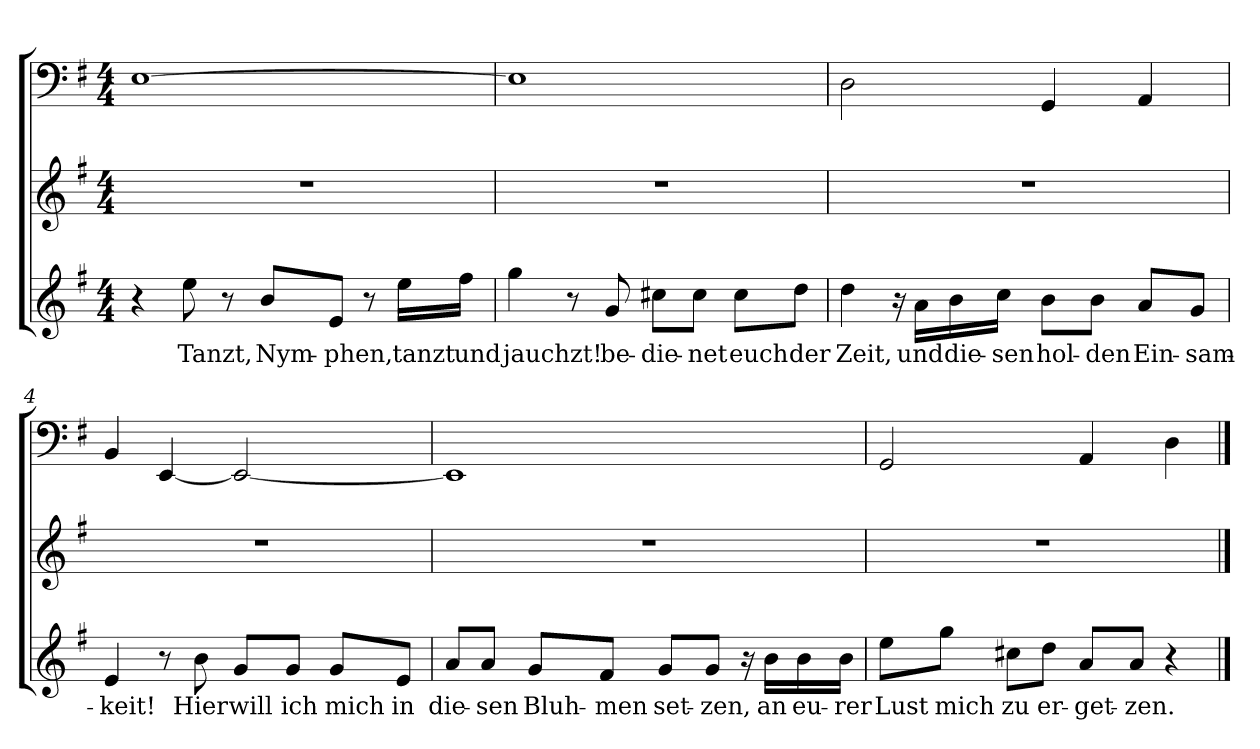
**kern	**text	**kern	**kern
*part3	*part3	*part2	*part1
*staff3	*staff3	*staff2	*staff1
*clefG2	*	*clefG2	*clefF4
*k[f#]	*	*k[f#]	*k[f#]
*e:	*	*e:	*e:
*M4/4	*	*M4/4	*M4/4
=1	=1	=1	=1
4r	.	1r	[1E\
8ee\	Tanzt,	.	.
8r	.	.	.
8b/L	Nym-	.	.
8e/J	-phen,	.	.
8r	.	.	.
16ee\LL	tanzt	.	.
16ff#\JJ	und	.	.
=2	=2	=2	=2
4gg\	jauchzt!	1r	1E\]
8r	.	.	.
8g/	be-	.	.
8cc#X\L	-die-	.	.
8cc#\J	-net	.	.
8cc#\L	euch	.	.
8dd\J	der	.	.
=3	=3	=3	=3
4dd\	Zeit,	1r	2D\
16r	.	.	.
16a\LL	und	.	.
16b\	die-	.	.
16cc\JJ	-sen	.	.
8b\L	hol-	.	4GG/
8b\J	-den	.	.
8a/L	Ein-	.	4AA/
8g/J	-sam-	.	.
=4	=4	=4	=4
4e/	-keit!	1r	4BB/
8r	.	.	[4EE/
8b\	Hier	.	.
8g/L	will	.	2EE/_
8g/J	ich	.	.
8g/L	mich	.	.
8e/J	in	.	.
=5	=5	=5	=5
8a/L	die-	1r	1EE/]
8a/J	-sen	.	.
8g/L	Bluh-	.	.
8f#/J	-men	.	.
8g/L	set-	.	.
8g/J	-zen,	.	.
16r	.	.	.
16b\LL	an	.	.
16b\	eu-	.	.
16b\JJ	-rer	.	.
=6	=6	=6	=6
8ee\L	Lust	1r	2GG/
8gg\J	mich	.	.
8cc#X\L	zu	.	.
8dd\J	er-	.	.
8a/L	-get-	.	4AA/
8a/J	-zen.	.	.
4r	.	.	4D\
==	==	==	==
*-	*-	*-	*-
